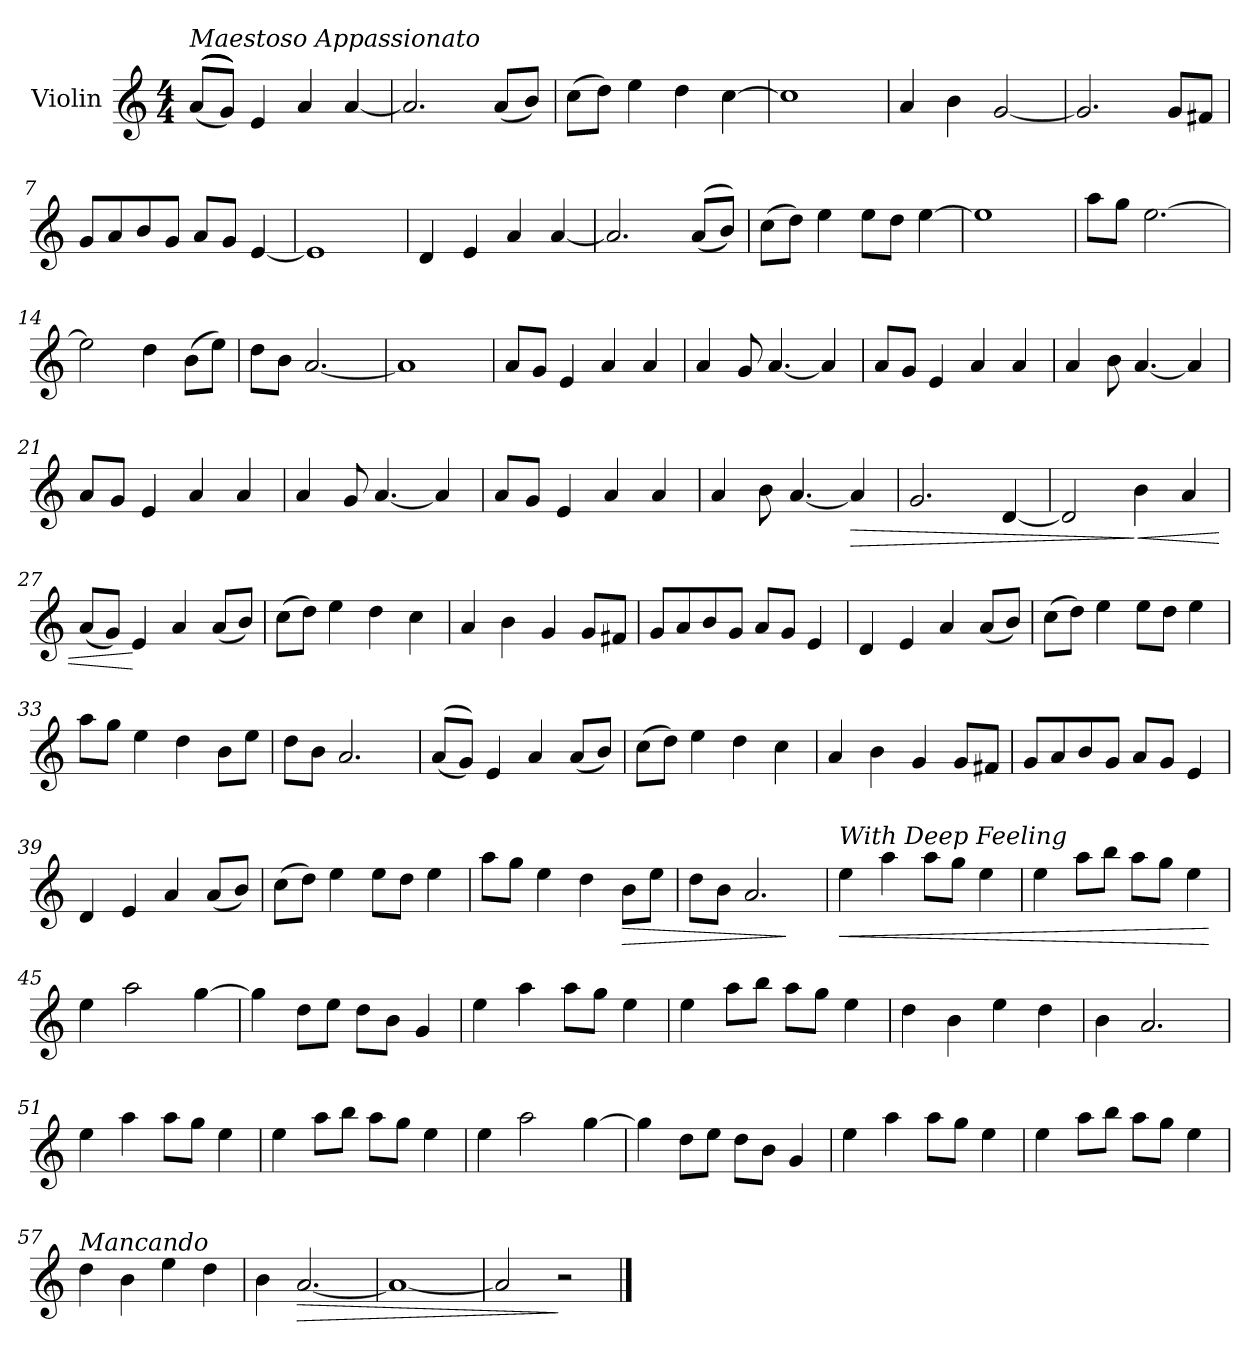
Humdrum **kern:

**kern	**dynam
*part1	*part1
*staff1	*staff1
*I"Violin	*
*I'Vln.	*
*clefG2	*
*k[]	*
*M4/4	*
*MM65	*
=1	=1
!LO:TX:a:i:t=Maestoso Appassionato	!
(((((8a/L	.
8g/J)))))	.
4e/	.
4a/	.
[4a/	.
=2	=2
2.a/]	.
(8a/L	.
8b/J)	.
=3	=3
(8cc\L	.
8dd\J)	.
4ee\	.
4dd\	.
[4cc\	.
=4	=4
1cc]	.
=5	=5
4a/	.
4b\	.
[2g/	.
=6	=6
2.g/]	.
8g/L	.
8f#X/J	.
=7	=7
8g/L	.
8a/	.
8b/	.
8g/J	.
8a/L	.
8g/J	.
[4e/	.
!!LO:LB:g=z
=8	=8
1e]	.
=9	=9
4d/	.
4e/	.
4a/	.
[4a/	.
=10	=10
2.a/]	.
((8a/L	.
8b/J))	.
=11	=11
(8cc\L	.
8dd\J)	.
4ee\	.
8ee\L	.
8dd\J	.
[4ee\	.
=12	=12
1ee]	.
=13	=13
8aa\L	.
8gg\J	.
[2.ee\	.
=14	=14
2ee\]	.
4dd\	.
(8b\L	.
8ee\J)	.
=15	=15
8dd\L	.
8b\J	.
[2.a/	.
!!LO:LB:g=z
=16	=16
1a]	.
=17	=17
8a/L	.
8g/J	.
4e/	.
4a/	.
4a/	.
=18	=18
4a/	.
8g/	.
[4.a/	.
4a/]	.
=19	=19
8a/L	.
8g/J	.
4e/	.
4a/	.
4a/	.
=20	=20
4a/	.
8b\	.
[4.a/	.
4a/]	.
=21	=21
8a/L	.
8g/J	.
4e/	.
4a/	.
4a/	.
=22	=22
4a/	.
8g/	.
[4.a/	.
4a/]	.
=23	=23
8a/L	.
8g/J	.
4e/	.
4a/	.
4a/	.
!!LO:LB:g=z
=24	=24
4a/	.
8b\	.
[4.a/	.
!	!LO:HP:b
4a/]	>
=25	=25
2.g/	.
[4d/	.
=26	=26
2d/]	.
!	!LO:HP:n=1:b
4b\	] <
4a/	.
=27	=27
(8a/L	.
8g/J)	.
4e/	[
4a/	.
(8a/L	.
8b/J)	.
=28	=28
(8cc\L	.
8dd\J)	.
4ee\	.
4dd\	.
4cc\	.
=29	=29
4a/	.
4b\	.
4g/	.
8g/L	.
8f#X/J	.
=30	=30
8g/L	.
8a/	.
8b/	.
8g/J	.
8a/L	.
8g/J	.
4e/	.
!!LO:LB:g=z
=31	=31
4d/	.
4e/	.
4a/	.
(8a/L	.
8b/J)	.
=32	=32
(8cc\L	.
8dd\J)	.
4ee\	.
8ee\L	.
8dd\J	.
4ee\	.
=33	=33
8aa\L	.
8gg\J	.
4ee\	.
4dd\	.
8b\L	.
8ee\J	.
=34	=34
8dd\L	.
8b\J	.
2.a/	.
=35	=35
((8a/L	.
8g/J))	.
4e/	.
4a/	.
(8a/L	.
8b/J)	.
=36	=36
(8cc\L	.
8dd\J)	.
4ee\	.
4dd\	.
4cc\	.
=37	=37
4a/	.
4b\	.
4g/	.
8g/L	.
8f#X/J	.
!!LO:LB:g=z
=38	=38
8g/L	.
8a/	.
8b/	.
8g/J	.
8a/L	.
8g/J	.
4e/	.
=39	=39
4d/	.
4e/	.
4a/	.
(8a/L	.
8b/J)	.
=40	=40
(8cc\L	.
8dd\J)	.
4ee\	.
8ee\L	.
8dd\J	.
4ee\	.
=41	=41
8aa\L	.
8gg\J	.
4ee\	.
4dd\	.
!	!LO:HP:b
8b\L	>
8ee\J	.
=42	=42
8dd\L	.
8b\J	.
2.a/	.
.	]
=43	=43
!LO:TX:a:i:t=With Deep Feeling	!
!	!LO:HP:b
4ee\	<
4aa\	.
8aa\L	.
8gg\J	.
4ee\	.
=44	=44
4ee\	.
8aa\L	.
8bb\J	.
8aa\L	.
8gg\J	.
4ee\	.
.	[
!!LO:LB:g=z
=45	=45
4ee\	.
2aa\	.
[4gg\	.
=46	=46
4gg\]	.
8dd\L	.
8ee\J	.
8dd\L	.
8b\J	.
4g/	.
=47	=47
4ee\	.
4aa\	.
8aa\L	.
8gg\J	.
4ee\	.
=48	=48
4ee\	.
8aa\L	.
8bb\J	.
8aa\L	.
8gg\J	.
4ee\	.
=49	=49
4dd\	.
4b\	.
4ee\	.
4dd\	.
=50	=50
4b\	.
2.a/	.
=51	=51
4ee\	.
4aa\	.
8aa\L	.
8gg\J	.
4ee\	.
!!LO:LB:g=z
=52	=52
4ee\	.
8aa\L	.
8bb\J	.
8aa\L	.
8gg\J	.
4ee\	.
=53	=53
4ee\	.
2aa\	.
[4gg\	.
=54	=54
4gg\]	.
8dd\L	.
8ee\J	.
8dd\L	.
8b\J	.
4g/	.
=55	=55
4ee\	.
4aa\	.
8aa\L	.
8gg\J	.
4ee\	.
=56	=56
4ee\	.
8aa\L	.
8bb\J	.
8aa\L	.
8gg\J	.
4ee\	.
=57	=57
!LO:TX:a:i:t=Mancando	!
4dd\	.
4b\	.
4ee\	.
4dd\	.
=58	=58
4b\	.
!	!LO:HP:b
[2.a/	>
!!LO:LB:g=z
=59	=59
1a_	.
=60	=60
2a/]	.
2r	]
==	==
*-	*-
